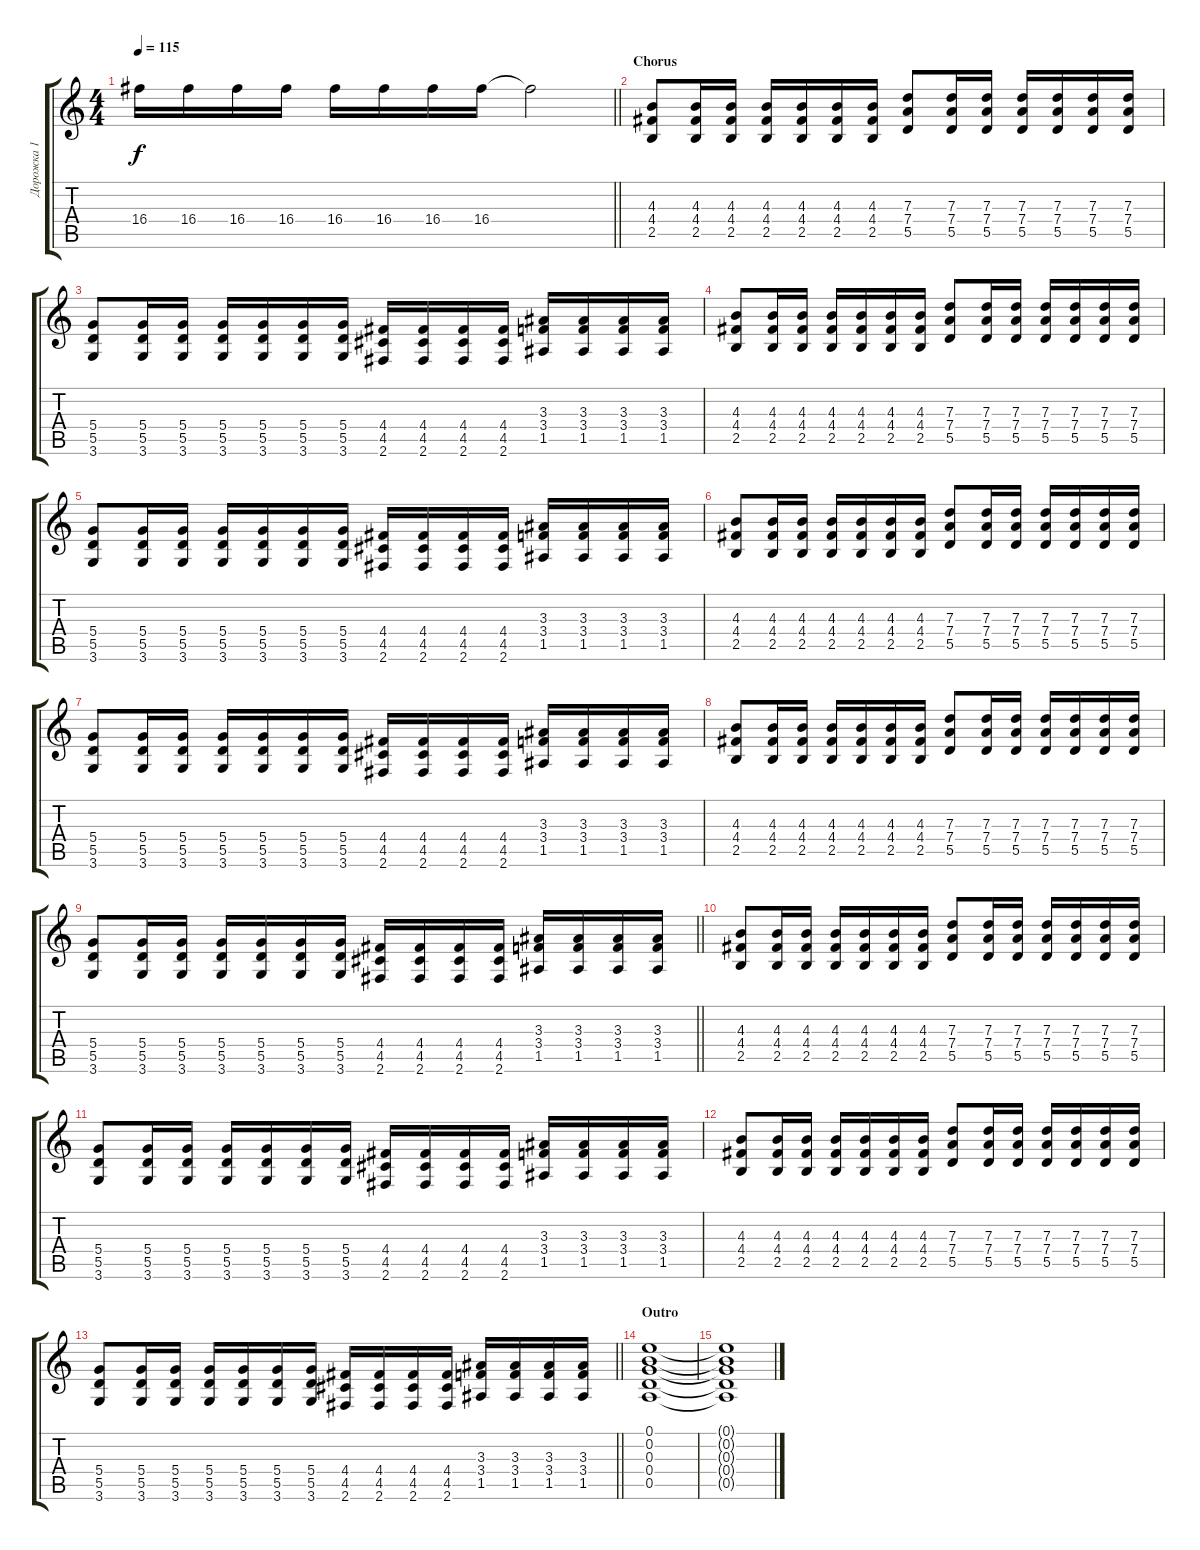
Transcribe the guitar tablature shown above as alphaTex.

\track ("Дорожка 1" "Дорожка 1") {instrument distortionguitar}
\staff {score tabs}
\tuning (E4 B3 G3 D3 A2 E2) {hide}
\ts (4 4)
\tempo 115
\clef g2
\barLineRight lightlight
\ks c
16.4.16{dy f} 16.4.16 16.4.16 16.4.16 16.4.16 16.4.16 16.4.16 16.4.16 16.4{t}.2 |
\section ("" "Chorus")
(4.3 4.4 2.5).8 (4.3 4.4 2.5).16 (4.3 4.4 2.5).16 (4.3 4.4 2.5).16 (4.3 4.4 2.5).16 (4.3 4.4 2.5).16 (4.3 4.4 2.5).16 (7.3 7.4 5.5).8 (7.3 7.4 5.5).16 (7.3 7.4 5.5).16 (7.3 7.4 5.5).16 (7.3 7.4 5.5).16 (7.3 7.4 5.5).16 (7.3 7.4 5.5).16 |
(5.4 5.5 3.6).8 (5.4 5.5 3.6).16 (5.4 5.5 3.6).16 (5.4 5.5 3.6).16 (5.4 5.5 3.6).16 (5.4 5.5 3.6).16 (5.4 5.5 3.6).16 (4.4 4.5 2.6).16 (4.4 4.5 2.6).16 (4.4 4.5 2.6).16 (4.4 4.5 2.6).16 (3.3 3.4 1.5).16 (3.3 3.4 1.5).16 (3.3 3.4 1.5).16 (3.3 3.4 1.5).16 |
(4.3 4.4 2.5).8 (4.3 4.4 2.5).16 (4.3 4.4 2.5).16 (4.3 4.4 2.5).16 (4.3 4.4 2.5).16 (4.3 4.4 2.5).16 (4.3 4.4 2.5).16 (7.3 7.4 5.5).8 (7.3 7.4 5.5).16 (7.3 7.4 5.5).16 (7.3 7.4 5.5).16 (7.3 7.4 5.5).16 (7.3 7.4 5.5).16 (7.3 7.4 5.5).16 |
(5.4 5.5 3.6).8 (5.4 5.5 3.6).16 (5.4 5.5 3.6).16 (5.4 5.5 3.6).16 (5.4 5.5 3.6).16 (5.4 5.5 3.6).16 (5.4 5.5 3.6).16 (4.4 4.5 2.6).16 (4.4 4.5 2.6).16 (4.4 4.5 2.6).16 (4.4 4.5 2.6).16 (3.3 3.4 1.5).16 (3.3 3.4 1.5).16 (3.3 3.4 1.5).16 (3.3 3.4 1.5).16 |
(4.3 4.4 2.5).8 (4.3 4.4 2.5).16 (4.3 4.4 2.5).16 (4.3 4.4 2.5).16 (4.3 4.4 2.5).16 (4.3 4.4 2.5).16 (4.3 4.4 2.5).16 (7.3 7.4 5.5).8 (7.3 7.4 5.5).16 (7.3 7.4 5.5).16 (7.3 7.4 5.5).16 (7.3 7.4 5.5).16 (7.3 7.4 5.5).16 (7.3 7.4 5.5).16 |
(5.4 5.5 3.6).8 (5.4 5.5 3.6).16 (5.4 5.5 3.6).16 (5.4 5.5 3.6).16 (5.4 5.5 3.6).16 (5.4 5.5 3.6).16 (5.4 5.5 3.6).16 (4.4 4.5 2.6).16 (4.4 4.5 2.6).16 (4.4 4.5 2.6).16 (4.4 4.5 2.6).16 (3.3 3.4 1.5).16 (3.3 3.4 1.5).16 (3.3 3.4 1.5).16 (3.3 3.4 1.5).16 |
(4.3 4.4 2.5).8 (4.3 4.4 2.5).16 (4.3 4.4 2.5).16 (4.3 4.4 2.5).16 (4.3 4.4 2.5).16 (4.3 4.4 2.5).16 (4.3 4.4 2.5).16 (7.3 7.4 5.5).8 (7.3 7.4 5.5).16 (7.3 7.4 5.5).16 (7.3 7.4 5.5).16 (7.3 7.4 5.5).16 (7.3 7.4 5.5).16 (7.3 7.4 5.5).16 |
\barLineRight lightlight
(5.4 5.5 3.6).8 (5.4 5.5 3.6).16 (5.4 5.5 3.6).16 (5.4 5.5 3.6).16 (5.4 5.5 3.6).16 (5.4 5.5 3.6).16 (5.4 5.5 3.6).16 (4.4 4.5 2.6).16 (4.4 4.5 2.6).16 (4.4 4.5 2.6).16 (4.4 4.5 2.6).16 (3.3 3.4 1.5).16 (3.3 3.4 1.5).16 (3.3 3.4 1.5).16 (3.3 3.4 1.5).16 |
(4.3 4.4 2.5).8 (4.3 4.4 2.5).16 (4.3 4.4 2.5).16 (4.3 4.4 2.5).16 (4.3 4.4 2.5).16 (4.3 4.4 2.5).16 (4.3 4.4 2.5).16 (7.3 7.4 5.5).8 (7.3 7.4 5.5).16 (7.3 7.4 5.5).16 (7.3 7.4 5.5).16 (7.3 7.4 5.5).16 (7.3 7.4 5.5).16 (7.3 7.4 5.5).16 |
(5.4 5.5 3.6).8 (5.4 5.5 3.6).16 (5.4 5.5 3.6).16 (5.4 5.5 3.6).16 (5.4 5.5 3.6).16 (5.4 5.5 3.6).16 (5.4 5.5 3.6).16 (4.4 4.5 2.6).16 (4.4 4.5 2.6).16 (4.4 4.5 2.6).16 (4.4 4.5 2.6).16 (3.3 3.4 1.5).16 (3.3 3.4 1.5).16 (3.3 3.4 1.5).16 (3.3 3.4 1.5).16 |
(4.3 4.4 2.5).8 (4.3 4.4 2.5).16 (4.3 4.4 2.5).16 (4.3 4.4 2.5).16 (4.3 4.4 2.5).16 (4.3 4.4 2.5).16 (4.3 4.4 2.5).16 (7.3 7.4 5.5).8 (7.3 7.4 5.5).16 (7.3 7.4 5.5).16 (7.3 7.4 5.5).16 (7.3 7.4 5.5).16 (7.3 7.4 5.5).16 (7.3 7.4 5.5).16 |
\barLineRight lightlight
(5.4 5.5 3.6).8 (5.4 5.5 3.6).16 (5.4 5.5 3.6).16 (5.4 5.5 3.6).16 (5.4 5.5 3.6).16 (5.4 5.5 3.6).16 (5.4 5.5 3.6).16 (4.4 4.5 2.6).16 (4.4 4.5 2.6).16 (4.4 4.5 2.6).16 (4.4 4.5 2.6).16 (3.3 3.4 1.5).16 (3.3 3.4 1.5).16 (3.3 3.4 1.5).16 (3.3 3.4 1.5).16 |
\section ("" "Outro")
(0.1 0.2 0.3 0.4 0.5).1 |
(0.1{t} 0.2{t} 0.3{t} 0.4{t} 0.5{t}).1
